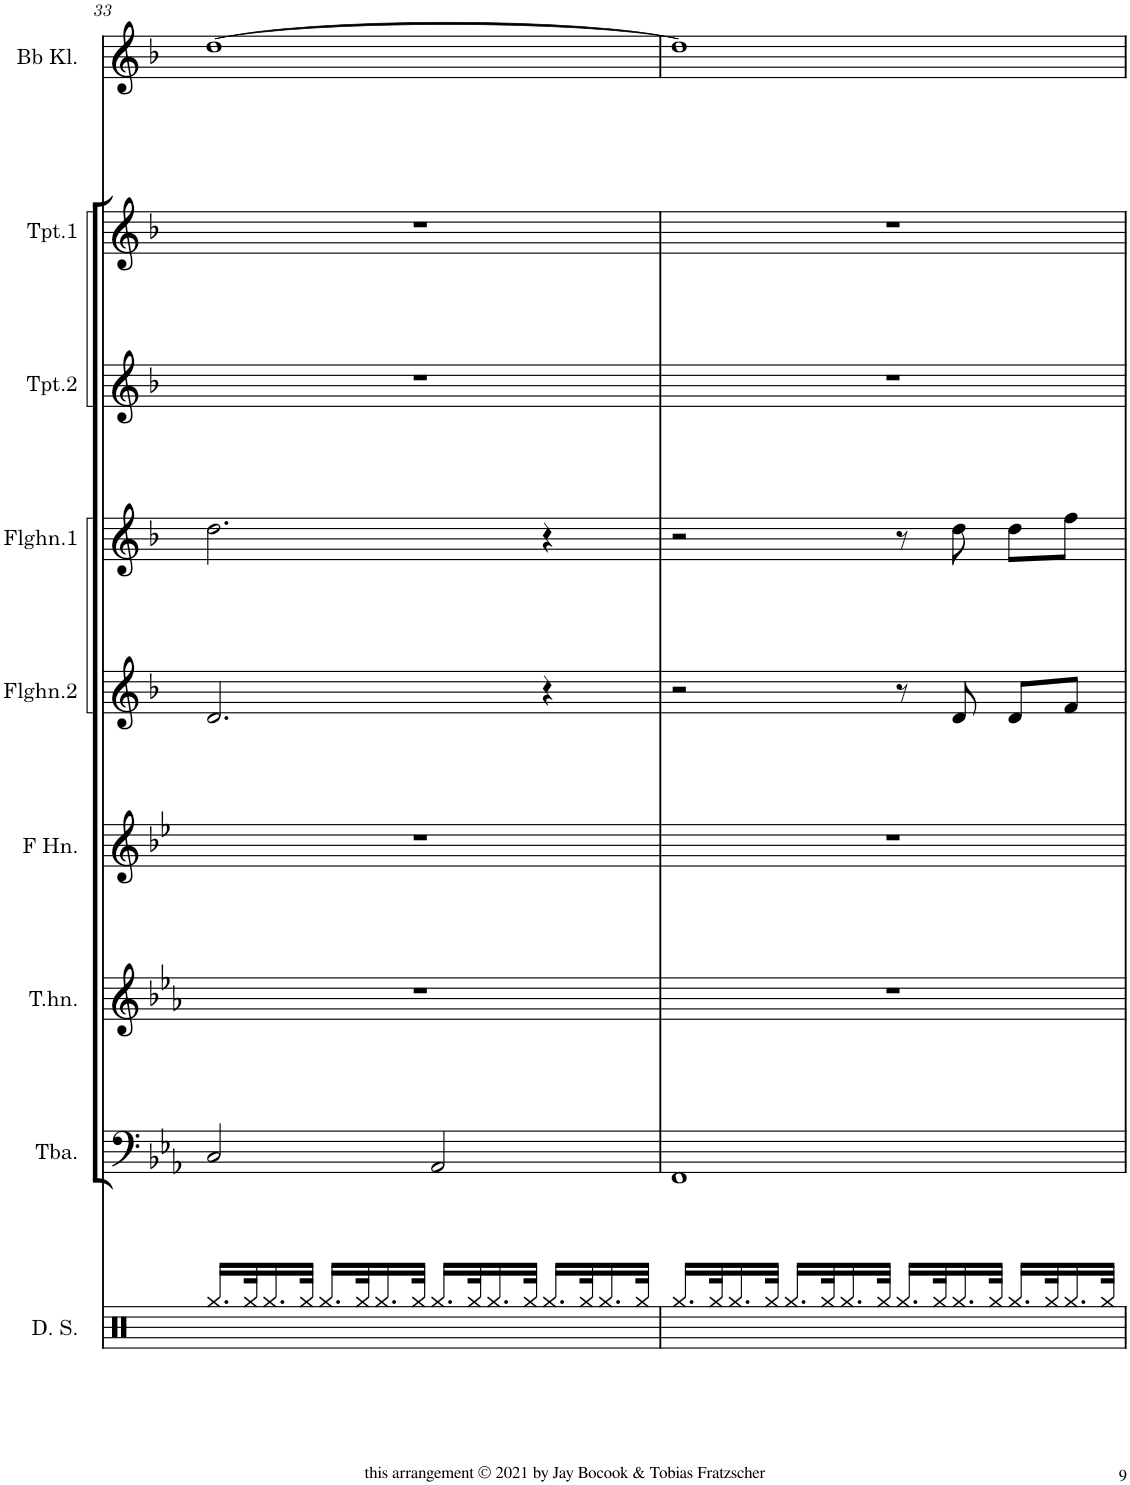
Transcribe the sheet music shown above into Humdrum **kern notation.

**kern	**kern	**kern	**kern	**kern	**kern	**kern	**kern	**kern
*part9	*part8	*part7	*part6	*part5	*part4	*part3	*part2	*part1
*staff9	*staff8	*staff7	*staff6	*staff5	*staff4	*staff3	*staff2	*staff1
*I"Drum Set	*I"Tuba	*I"Tenorhorn	*I"Horn in F	*I"Flügelhorn 2	*I"Flügelhorn 1	*I"Trompete 2	*I"Trompete 1	*I"Klarinette
*I'D. S.	*I'Tba.	*I'T.hn.	*	*I'Flghn.2	*I'Flghn.1	*I'Tpt.2	*I'Tpt.1	*
!!LO:PB:g=z
*clefX	*clefF4	*clefG2	*clefG2	*clefG2	*clefG2	*clefG2	*clefG2	*clefG2
*	*	*Trd4c7	*Trd4c7	*Trd1c2	*Trd1c2	*Trd1c2	*Trd1c2	*Trd1c2
*k[]	*k[b-e-a-]	*k[b-e-a-]	*k[b-e-]	*k[b-]	*k[b-]	*k[b-]	*k[b-]	*k[b-]
*M4/4	*M4/4	*M4/4	*M4/4	*M4/4	*M4/4	*M4/4	*M4/4	*M4/4
*met(c)	*met(c)	*met(c)	*met(c)	*met(c)	*met(c)	*met(c)	*met(c)	*met(c)
=33	=33	=33	=33	=33	=33	=33	=33	=33
16.Rgg/LL	2C/	1r	1r	2.d/	2.dd\	1r	1r	[1dd
32Rgg/K	.	.	.	.	.	.	.	.
16.Rgg/	.	.	.	.	.	.	.	.
32Rgg/JJk	.	.	.	.	.	.	.	.
16.Rgg/LL	.	.	.	.	.	.	.	.
32Rgg/K	.	.	.	.	.	.	.	.
16.Rgg/	.	.	.	.	.	.	.	.
32Rgg/JJk	.	.	.	.	.	.	.	.
16.Rgg/LL	2AA-/	.	.	.	.	.	.	.
32Rgg/K	.	.	.	.	.	.	.	.
16.Rgg/	.	.	.	.	.	.	.	.
32Rgg/JJk	.	.	.	.	.	.	.	.
16.Rgg/LL	.	.	.	4r	4r	.	.	.
32Rgg/K	.	.	.	.	.	.	.	.
16.Rgg/	.	.	.	.	.	.	.	.
32Rgg/JJk	.	.	.	.	.	.	.	.
=34	=34	=34	=34	=34	=34	=34	=34	=34
16.Rgg/LL	1FF	1r	1r	2r	2r	1r	1r	1dd]
32Rgg/K	.	.	.	.	.	.	.	.
16.Rgg/	.	.	.	.	.	.	.	.
32Rgg/JJk	.	.	.	.	.	.	.	.
16.Rgg/LL	.	.	.	.	.	.	.	.
32Rgg/K	.	.	.	.	.	.	.	.
16.Rgg/	.	.	.	.	.	.	.	.
32Rgg/JJk	.	.	.	.	.	.	.	.
16.Rgg/LL	.	.	.	8r	8r	.	.	.
32Rgg/K	.	.	.	.	.	.	.	.
16.Rgg/	.	.	.	8d/	8dd\	.	.	.
32Rgg/JJk	.	.	.	.	.	.	.	.
16.Rgg/LL	.	.	.	8d/L	8dd\L	.	.	.
32Rgg/K	.	.	.	.	.	.	.	.
16.Rgg/	.	.	.	8f/J	8ff\J	.	.	.
32Rgg/JJk	.	.	.	.	.	.	.	.
=	=	=	=	=	=	=	=	=
*-	*-	*-	*-	*-	*-	*-	*-	*-
